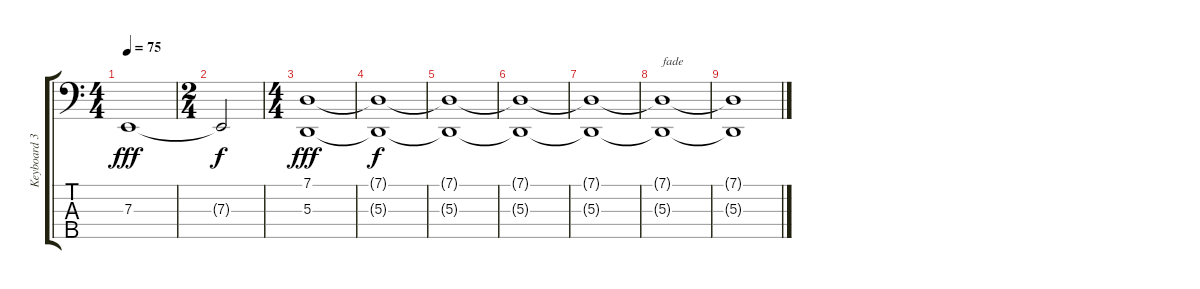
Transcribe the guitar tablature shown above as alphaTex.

\track ("Keyboard 3" "Keyboard 3") {instrument stringensemble1}
\staff {score tabs}
\tuning (G2 D2 A1 E1 B0) {hide}
\ts (4 4)
\tempo 75
\clef f4
\ks c
7.3.1{dy fff} |
\ts (2 4)
7.3{t}.2{dy f} |
\ts (4 4)
(7.1 5.3).1{dy fff} |
(7.1{t} 5.3{t}).1{dy f} |
(7.1{t} 5.3{t}).1 |
(7.1{t} 5.3{t}).1 |
(7.1{t} 5.3{t}).1 |
(7.1{t} 5.3{t}).1{txt "fade" volume 0} |
(7.1{t} 5.3{t}).1
